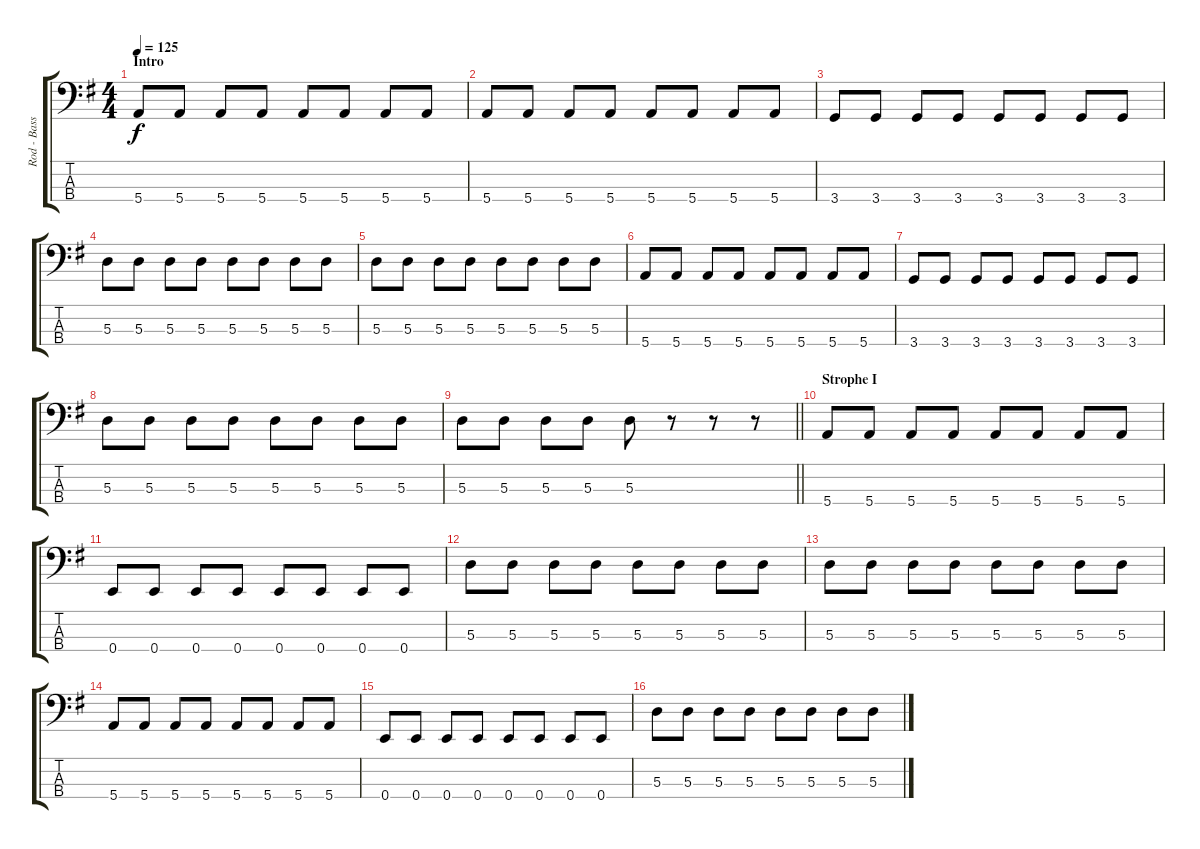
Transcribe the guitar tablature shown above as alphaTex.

\track ("Rod - Bass" "Rod - Bass") {instrument electricbasspick}
\staff {score tabs}
\tuning (G2 D2 A1 E1) {hide}
\ts (4 4)
\section ("" "Intro")
\tempo 125
\clef f4
\ks g
5.4.8{dy f instrument electricbasspick} 5.4.8 5.4.8 5.4.8 5.4.8 5.4.8 5.4.8 5.4.8 |
5.4.8 5.4.8 5.4.8 5.4.8 5.4.8 5.4.8 5.4.8 5.4.8 |
3.4.8 3.4.8 3.4.8 3.4.8 3.4.8 3.4.8 3.4.8 3.4.8 |
5.3.8 5.3.8 5.3.8 5.3.8 5.3.8 5.3.8 5.3.8 5.3.8 |
5.3.8 5.3.8 5.3.8 5.3.8 5.3.8 5.3.8 5.3.8 5.3.8 |
5.4.8 5.4.8 5.4.8 5.4.8 5.4.8 5.4.8 5.4.8 5.4.8 |
3.4.8 3.4.8 3.4.8 3.4.8 3.4.8 3.4.8 3.4.8 3.4.8 |
5.3.8 5.3.8 5.3.8 5.3.8 5.3.8 5.3.8 5.3.8 5.3.8 |
\barLineRight lightlight
5.3.8 5.3.8 5.3.8 5.3.8 5.3.8 r.8 r.8 r.8 |
\section ("" "Strophe I")
5.4.8 5.4.8 5.4.8 5.4.8 5.4.8 5.4.8 5.4.8 5.4.8 |
0.4.8 0.4.8 0.4.8 0.4.8 0.4.8 0.4.8 0.4.8 0.4.8 |
5.3.8 5.3.8 5.3.8 5.3.8 5.3.8 5.3.8 5.3.8 5.3.8 |
5.3.8 5.3.8 5.3.8 5.3.8 5.3.8 5.3.8 5.3.8 5.3.8 |
5.4.8 5.4.8 5.4.8 5.4.8 5.4.8 5.4.8 5.4.8 5.4.8 |
0.4.8 0.4.8 0.4.8 0.4.8 0.4.8 0.4.8 0.4.8 0.4.8 |
5.3.8 5.3.8 5.3.8 5.3.8 5.3.8 5.3.8 5.3.8 5.3.8
